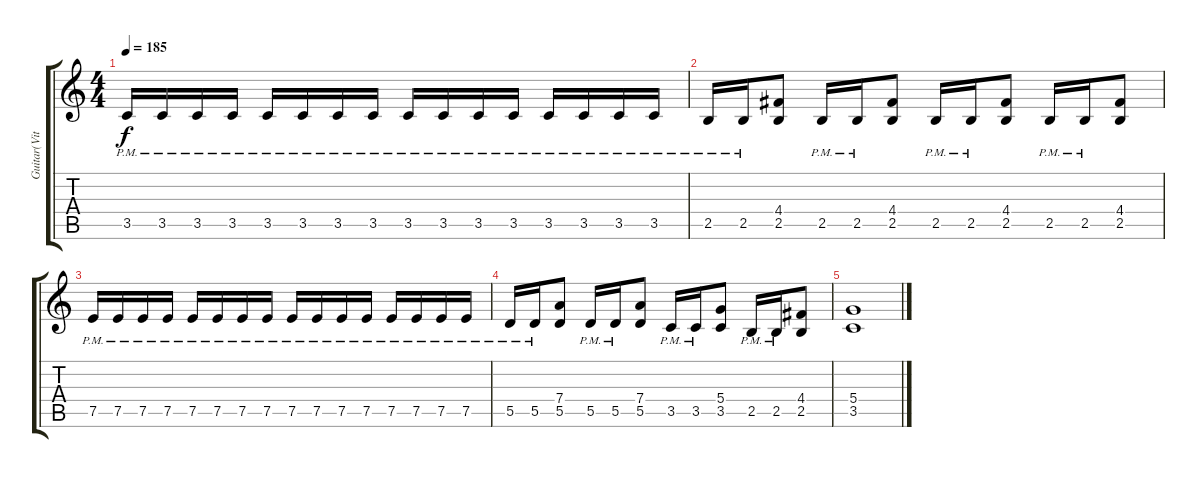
\track ("Guitar(Vitek)" "Guitar(Vit") {instrument overdrivenguitar}
\staff {score tabs}
\tuning (E4 B3 G3 D3 A2 E2) {hide}
\ts (4 4)
\tempo 185
\clef g2
\ks c
3.5{pm}.16{dy f} 3.5{pm}.16 3.5{pm}.16 3.5{pm}.16 3.5{pm}.16 3.5{pm}.16 3.5{pm}.16 3.5{pm}.16 3.5{pm}.16 3.5{pm}.16 3.5{pm}.16 3.5{pm}.16 3.5{pm}.16 3.5{pm}.16 3.5{pm}.16 3.5{pm}.16 |
2.5{pm}.16 2.5{pm}.16 (4.4 2.5).8 2.5{pm}.16 2.5{pm}.16 (4.4 2.5).8 2.5{pm}.16 2.5{pm}.16 (4.4 2.5).8 2.5{pm}.16 2.5{pm}.16 (4.4 2.5).8 |
7.5{pm}.16 7.5{pm}.16 7.5{pm}.16 7.5{pm}.16 7.5{pm}.16 7.5{pm}.16 7.5{pm}.16 7.5{pm}.16 7.5{pm}.16 7.5{pm}.16 7.5{pm}.16 7.5{pm}.16 7.5{pm}.16 7.5{pm}.16 7.5{pm}.16 7.5{pm}.16 |
5.5{pm}.16 5.5{pm}.16 (7.4 5.5).8 5.5{pm}.16 5.5{pm}.16 (7.4 5.5).8 3.5{pm}.16 3.5{pm}.16 (5.4 3.5).8 2.5{pm}.16 2.5{pm}.16 (4.4 2.5).8 |
(5.4 3.5).1
